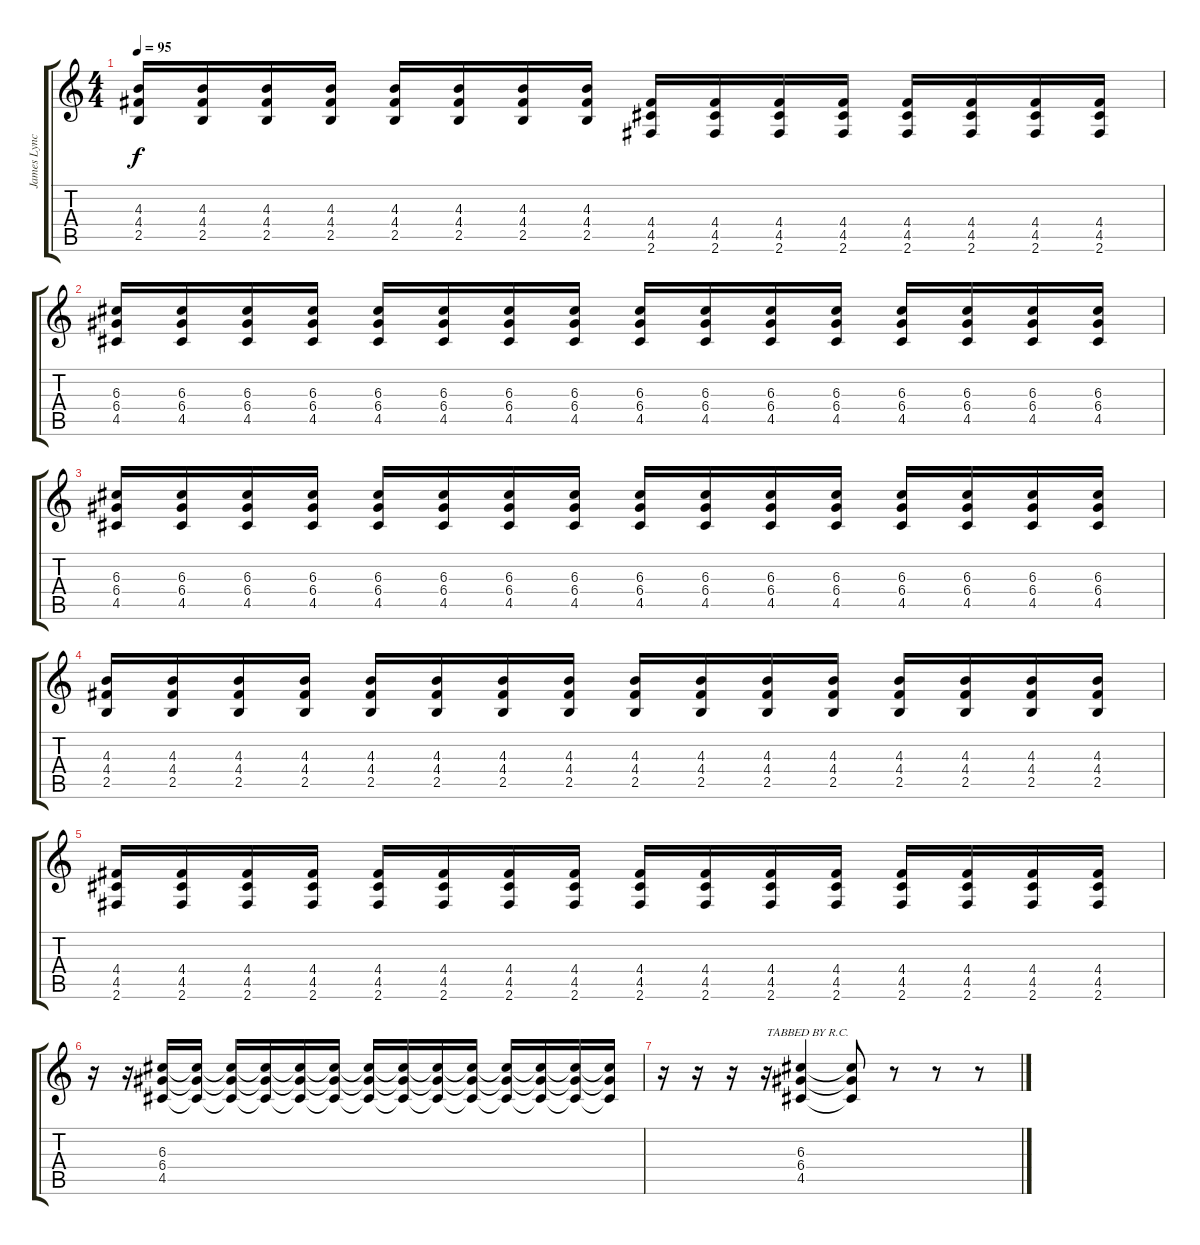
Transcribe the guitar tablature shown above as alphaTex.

\track ("James Lynch - Guitar 1" "James Lync") {instrument overdrivenguitar}
\staff {score tabs}
\tuning (E4 B3 G3 D3 A2 E2) {hide}
\ts (4 4)
\tempo 95
\clef g2
\ks c
(4.3 4.4 2.5).16{dy f volume 13} (4.3 4.4 2.5).16 (4.3 4.4 2.5).16 (4.3 4.4 2.5).16 (4.3 4.4 2.5).16 (4.3 4.4 2.5).16 (4.3 4.4 2.5).16 (4.3 4.4 2.5).16 (4.4 4.5 2.6).16 (4.4 4.5 2.6).16 (4.4 4.5 2.6).16 (4.4 4.5 2.6).16 (4.4 4.5 2.6).16 (4.4 4.5 2.6).16 (4.4 4.5 2.6).16 (4.4 4.5 2.6).16 |
(6.3 6.4 4.5).16 (6.3 6.4 4.5).16 (6.3 6.4 4.5).16 (6.3 6.4 4.5).16 (6.3 6.4 4.5).16 (6.3 6.4 4.5).16 (6.3 6.4 4.5).16 (6.3 6.4 4.5).16 (6.3 6.4 4.5).16 (6.3 6.4 4.5).16 (6.3 6.4 4.5).16 (6.3 6.4 4.5).16 (6.3 6.4 4.5).16 (6.3 6.4 4.5).16 (6.3 6.4 4.5).16 (6.3 6.4 4.5).16 |
(6.3 6.4 4.5).16 (6.3 6.4 4.5).16 (6.3 6.4 4.5).16 (6.3 6.4 4.5).16 (6.3 6.4 4.5).16 (6.3 6.4 4.5).16 (6.3 6.4 4.5).16 (6.3 6.4 4.5).16 (6.3 6.4 4.5).16 (6.3 6.4 4.5).16 (6.3 6.4 4.5).16 (6.3 6.4 4.5).16 (6.3 6.4 4.5).16 (6.3 6.4 4.5).16 (6.3 6.4 4.5).16 (6.3 6.4 4.5).16 |
(4.3 4.4 2.5).16{volume 11} (4.3 4.4 2.5).16 (4.3 4.4 2.5).16 (4.3 4.4 2.5).16 (4.3 4.4 2.5).16 (4.3 4.4 2.5).16 (4.3 4.4 2.5).16 (4.3 4.4 2.5).16 (4.3 4.4 2.5).16 (4.3 4.4 2.5).16 (4.3 4.4 2.5).16 (4.3 4.4 2.5).16 (4.3 4.4 2.5).16 (4.3 4.4 2.5).16 (4.3 4.4 2.5).16 (4.3 4.4 2.5).16 |
(4.4 4.5 2.6).16{volume 16 instrument distortionguitar} (4.4 4.5 2.6).16 (4.4 4.5 2.6).16 (4.4 4.5 2.6).16 (4.4 4.5 2.6).16 (4.4 4.5 2.6).16 (4.4 4.5 2.6).16 (4.4 4.5 2.6).16 (4.4 4.5 2.6).16 (4.4 4.5 2.6).16 (4.4 4.5 2.6).16 (4.4 4.5 2.6).16 (4.4 4.5 2.6).16 (4.4 4.5 2.6).16 (4.4 4.5 2.6).16 (4.4 4.5 2.6).16 |
r.16{volume 14 instrument overdrivenguitar} r.16 (6.3 6.4 4.5).16 (6.3{t} 6.4{t} 4.5{t}).16 (6.3{t} 6.4{t} 4.5{t}).16 (6.3{t} 6.4{t} 4.5{t}).16 (6.3{t} 6.4{t} 4.5{t}).16 (6.3{t} 6.4{t} 4.5{t}).16 (6.3{t} 6.4{t} 4.5{t}).16 (6.3{t} 6.4{t} 4.5{t}).16 (6.3{t} 6.4{t} 4.5{t}).16 (6.3{t} 6.4{t} 4.5{t}).16 (6.3{t} 6.4{t} 4.5{t}).16 (6.3{t} 6.4{t} 4.5{t}).16 (6.3{t} 6.4{t} 4.5{t}).16 (6.3{t} 6.4{t} 4.5{t}).16 |
r.16 r.16 r.16 r.16{txt "TABBED BY R.C."} (6.3 6.4 4.5).4 (6.3{t} 6.4{t} 4.5{t}).8 r.8 r.8 r.8
